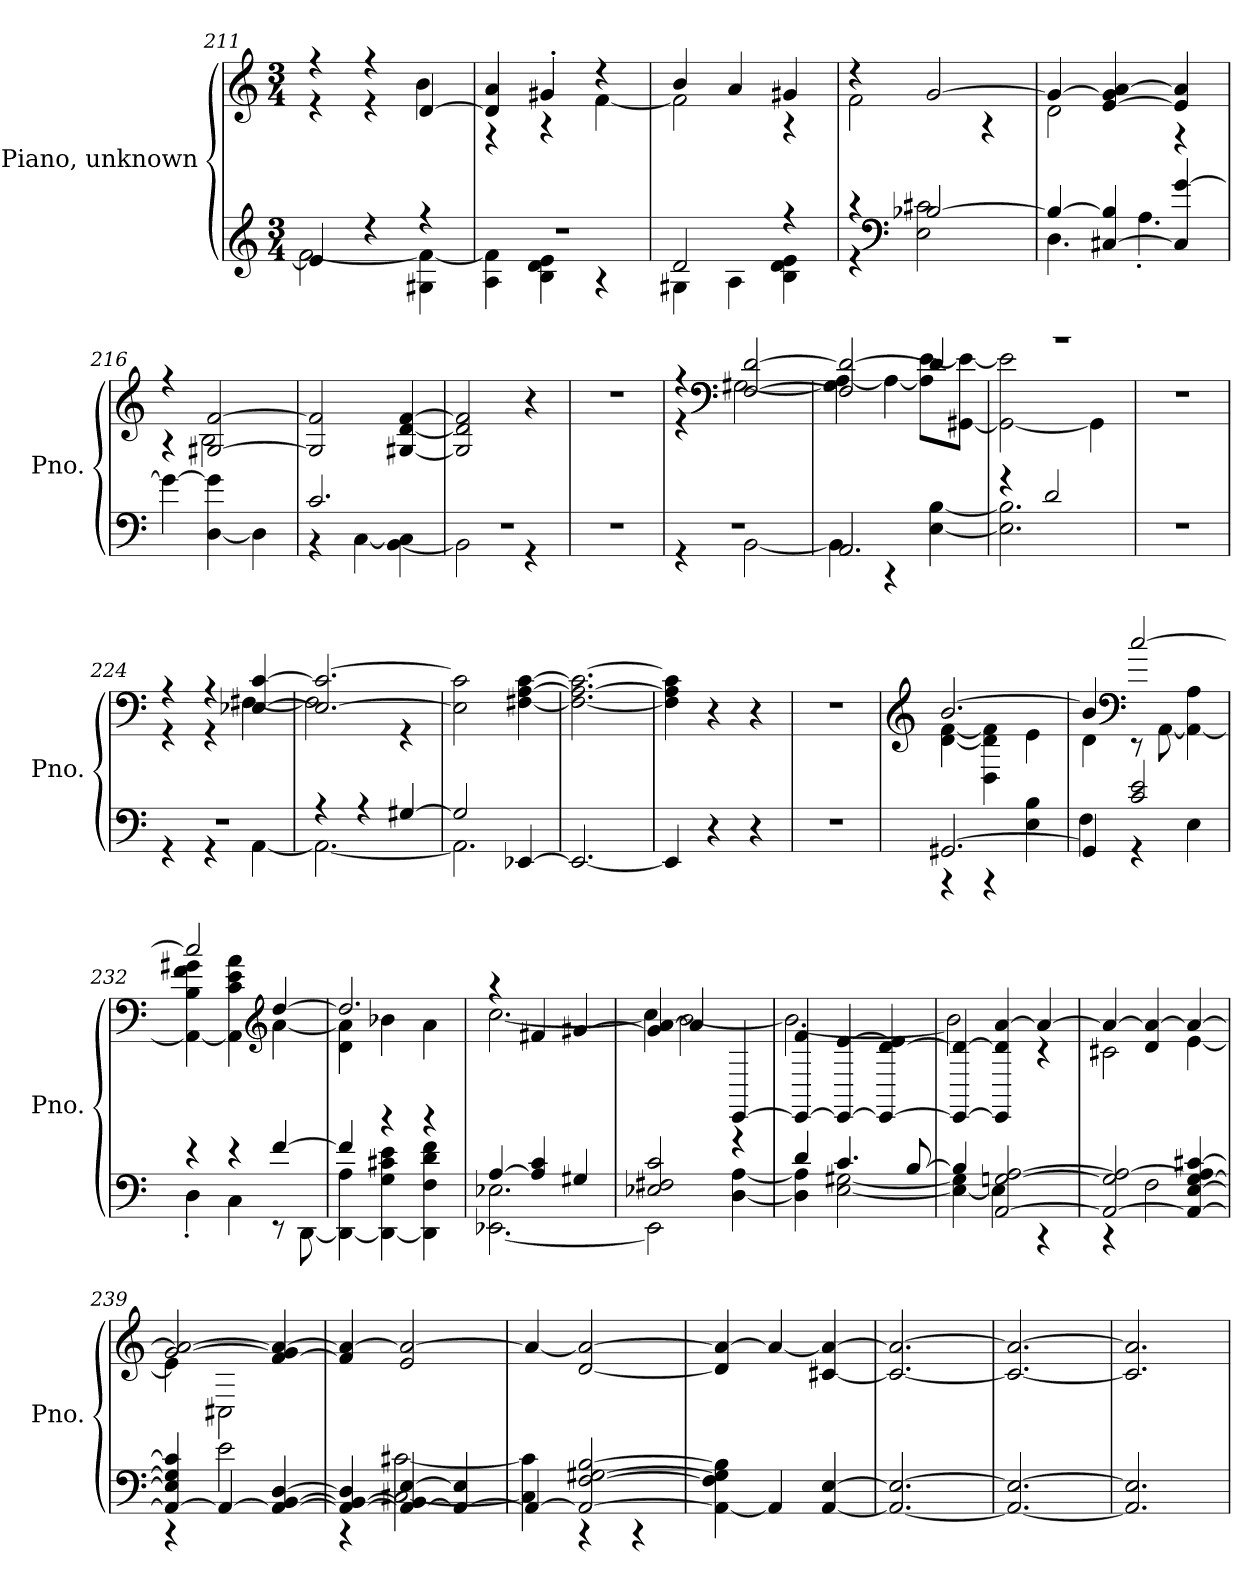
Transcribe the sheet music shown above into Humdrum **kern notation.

**kern	**kern
*part1	*part1
*staff2	*staff1
*I"Piano, unknown	*
*I'Pno.	*
!!LO:LB:g=z
*clefG2	*clefG2
*k[]	*k[]
*M3/4	*M3/4
=211	=211
*^	*^
4e/]	[2f\	4r	4r
4r	.	4r	4r
4r	4G#X\ 4f\_	[4d/	4b\
=212	=212	=212	=212
2.r	4A\ 4f\]	4d/] 4a/	4r
.	4B\ 4d\ 4e\	4g#X'/	4r
.	4r	4r	[4f\
=213	=213	=213	=213
2d/	4G#X\	4b/	2f\]
.	4A\	4a/	.
4r	4B\ 4d\ 4e\	4g#X/	4r
=214	=214	=214	=214
4r	4r	4r	2f\
*clefF4	*	*	*
[2B-X/	2E\ 2c#X\	[2g/	.
.	.	.	4r
=215	=215	=215	=215
4B-/_	4.D\	4g/_	2d\
[4C#X/ 4B-/]	.	[4e/ 4g/] [4a/	.
.	4.A'\	.	.
4C#/] [4g/	.	4e/] 4a/]	4r
*v	*v	*	*
=216	=216	=216
4g\_	4r	4r
[4D\ 4g\]	[2G#X/ [2f/	2B\
4D\]	.	.
*	*v	*v
=217	=217
*^	*
2.c/	4r	2G#/] 2f/]
.	[4C\	.
.	[4BB\ 4C\]	[4G#X/ [4d/ [4f/
!!LO:LB:g=z
=218	=218	=218
2.r	2BB\]	2G#/] 2d/] 2f/]
.	4r	4r
*v	*v	*
=219	=219
2.r	2.r
=220	=220
*^	*^
2.r	4r	4r	4r
*	*	*clefF4	*
.	[2BB\	[2F/ [2d/	[2G#X\
=221	=221	=221	=221
2.AA/	4BB\]	2F/] 2d/_	4G#\] [4A\
.	4r	.	4A\_
.	[4E\ [4B\	4d/]	8A\] [8e\L
.	.	.	[8GG#X\ 8e\_J
=222	=222	=222	=222
4r	2.E\] 2.B\]	2.r	2GG#\_ 2e\]
2d/	.	.	.
.	.	.	4GG#\]
*v	*v	*	*
*	*v	*v
=223	=223
2.r	2.r
=224	=224
*^	*^
2.r	4r	4r	4r
.	4r	4r	4r
.	[4AA\	[4E-X/ [4c/	[4F#X\
=225	=225	=225	=225
4r	2.AA\_	2.E-/_ 2.c/_	2F#\]
4r	.	.	.
[4G#X/	.	.	4r
*	*	*v	*v
=226	=226	=226
2G#/]	2.AA\]	2E-\] 2c\]
[4EE-X/	.	[4F#X\ [4A\ [4c\
*v	*v	*
!!LO:PB:g=z
=227	=227
2.EE-/_	2.F#\_ 2.A\_ 2.c\_
=228	=228
4EE-/]	4F#\] 4A\] 4c\]
4r	4r
4r	4r
=229	=229
2.r	2.r
=230	=230
*	*clefG2
*^	*^
[2.GG#X/	4r	[2.b/	[4d\ [4f\
.	4r	.	4D\ 4d\] 4f\]
.	4E\ 4B\	.	4e\
=231	=231	=231	=231
4GG#/]	4F\	4b/]	4d\
*	*	*clefF4	*
2c/ 2e/	4r	[2cc/	8r
.	.	.	[8AA\
.	4E\	.	4AA\_ 4A\
=232	=232	=232	=232
4r	4D'\	2cc/]	4AA\_ 4B\ 4f\ 4g#X\
4r	4C\	.	4AA\] 4c\ 4e\ 4a\
*	*	*clefG2	*
[4f/	8r	[4dd/	[4a\
.	[8DD\	.	.
=233	=233	=233	=233
4f/]	4DD\_ 4A\	2.dd/]	4d\ 4a\]
4r	4DD\_ 4G\ 4c#X\ 4e\	.	4b-X\
4r	4DD\] 4F\ 4d\ 4f\	.	4a\
=234	=234	=234	=234
[4A/	[2.EE-X\ 2.E-X\	4r	[2.cc\
4A/] 4c/	.	4f#X/	.
4G#X/	.	[4g#X/	.
!!LO:LB:g=z	!!
=235	=235	=235	=235
2E-X/ 2F#X/ 2c/	2EE-\]	4g#/] [4a/	4cc\]
.	.	4a/]	[2b\
4r	[4D\ [4A\	[4EE/	.
=236	=236	=236	=236
4d/	4D\] 4A\]	4EE/_ 4f/	2.b\_
4.c/	[2E\ [2G#X\	4EE/_ [4e/	.
.	.	4EE/_ [4d/ 4e/]	.
[8B/	.	.	.
=237	=237	=237	=237
4B/]	4E\_ 4G#\]	4EE/_ 4d/_	2b\]
[2AA/ [2Gn/ [2A/	4E\]	4EE/] 4d/] [4a/	.
.	4r	4a/_	4r
=238	=238	=238	=238
2AA/_ 2G/] 2A/_	4r	4a/_	2c#X\
.	2F\	4d/ 4a/_	.
4AA/_ [4E/ [4G/ 4A/] [4c#X/	.	4a/_	[4e\
=239	=239	=239	=239
4AA/_ 4E/] 4G/] 4c#/]	4r	[2g/ 2a/_	4e\]
4AA/_	2e\	.	2C#X\
4AA/_ [4BB/ [4D/	.	[4f/ 4g/] 4a/_	.
*	*	*v	*v
=240	=240	=240
4AA/_ 4BB/_ 4D/]	4r	4f/] 4a/_
4AA/_ 4BB/] [4E/	[2C#X\ [2c#X\	2e/ 2a/_
4AA/_ 4E/]	.	.
!!LO:LB:g=z
=241	=241	=241
4AA/_	4C#\] 4c#\]	4a/_
2AA/_ [2F/ [2G#X/ [2B/	4r	[2d/ 2a/_
.	4r	.
*v	*v	*
=242	=242
4AA\_ 4F\] 4G#\] 4B\]	4d/] 4a/_
4AA/]	4a/_
[4AA/ [4E/	[4c#X/ 4a/_
=243	=243
2.AA/_ 2.E/_	2.c#/_ 2.a/_
=244	=244
2.AA/_ 2.E/_	2.c#/_ 2.a/_
=245	=245
2.AA/] 2.E/]	2.c#/] 2.a/]
=	=
*-	*-
